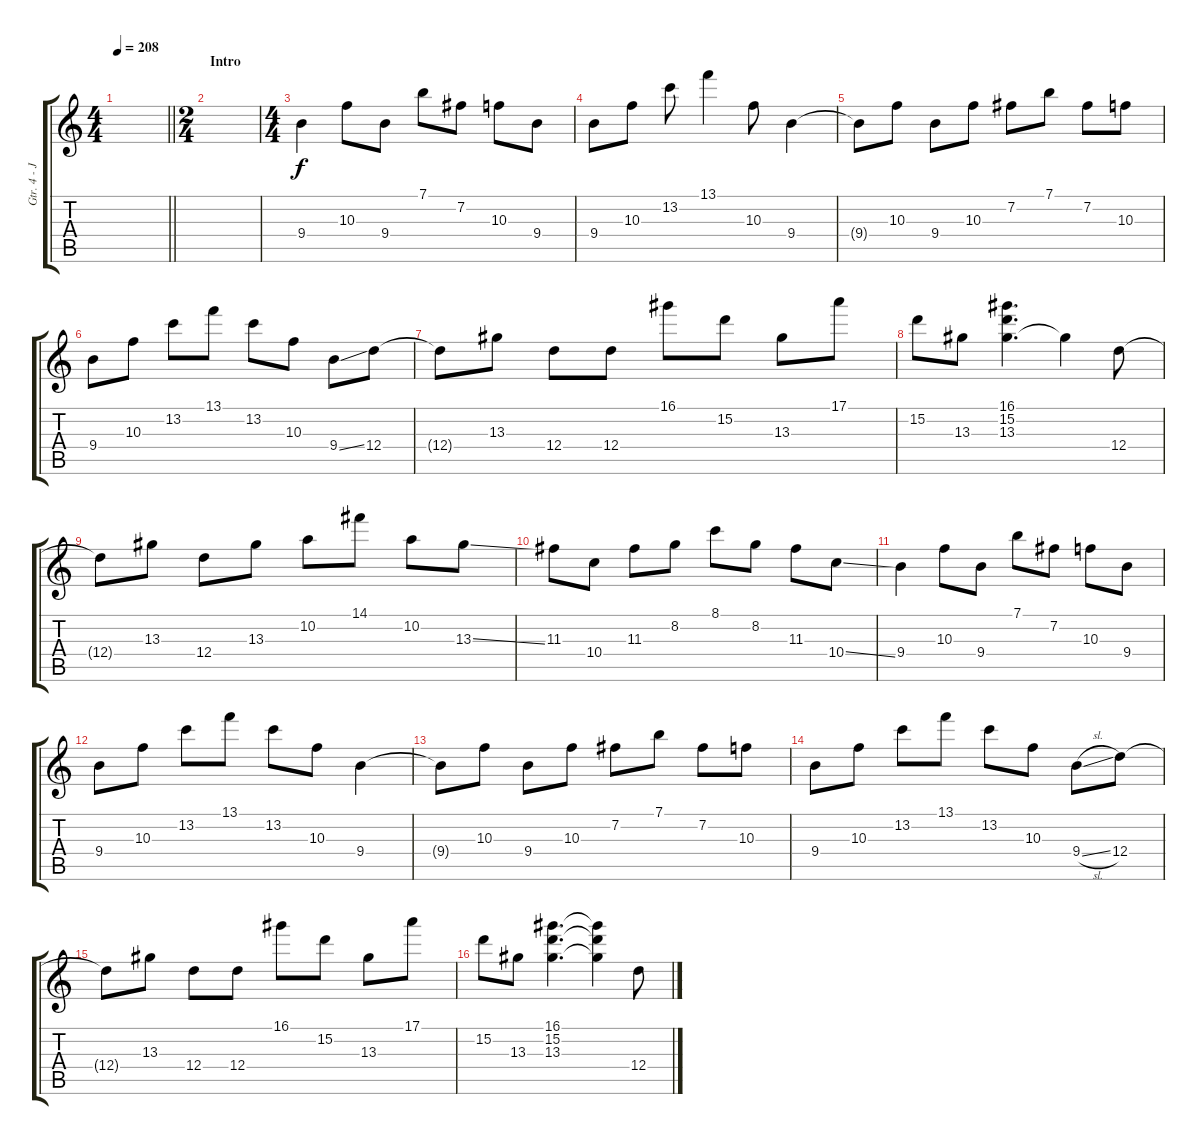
\track ("Gtr. 4 - Jason" "Gtr. 4 - J") {instrument electricguitarjazz}
\staff {score tabs}
\tuning (E4 B3 G3 D3 A2 E2) {hide}
\ts (4 4)
\tempo 208
\clef g2
\barLineRight lightlight
\ks c
|
\ts (2 4)
\section ("" "Intro")
|
\ts (4 4)
9.4.4 10.3.8 9.4.8 7.1.8 7.2.8 10.3.8 9.4.8 |
9.4.8 10.3.8 13.2.8 13.1.4 10.3.8 9.4.4 |
9.4{t}.8 10.3.8 9.4.8 10.3.8 7.2.8 7.1.8 7.2.8 10.3.8 |
9.4.8 10.3.8 13.2.8 13.1.8 13.2.8 10.3.8 9.4{ss}.8 12.4.8 |
12.4{t}.8 13.3.8 12.4.8 12.4.8 16.1.8 15.2.8 13.3.8 17.1.8 |
15.2.8 13.3.8 (16.1 15.2 13.3).4{d} 13.3{t}.4 12.4.8 |
12.4{t}.8 13.3.8 12.4.8 13.3.8 10.2.8 14.1.8 10.2.8 13.3{ss}.8 |
11.3.8 10.4.8 11.3.8 8.2.8 8.1.8 8.2.8 11.3.8 10.4{ss}.8 |
9.4.4 10.3.8 9.4.8 7.1.8 7.2.8 10.3.8 9.4.8 |
9.4.8 10.3.8 13.2.8 13.1.8 13.2.8 10.3.8 9.4.4 |
9.4{t}.8 10.3.8 9.4.8 10.3.8 7.2.8 7.1.8 7.2.8 10.3.8 |
9.4.8 10.3.8 13.2.8 13.1.8 13.2.8 10.3.8 9.4{sl}.8 12.4.8 |
12.4{t}.8 13.3.8 12.4.8 12.4.8 16.1.8 15.2.8 13.3.8 17.1.8 |
15.2.8 13.3.8 (16.1 15.2 13.3).4{d} (16.1{t} 15.2{t} 13.3{t}).4 12.4.8
